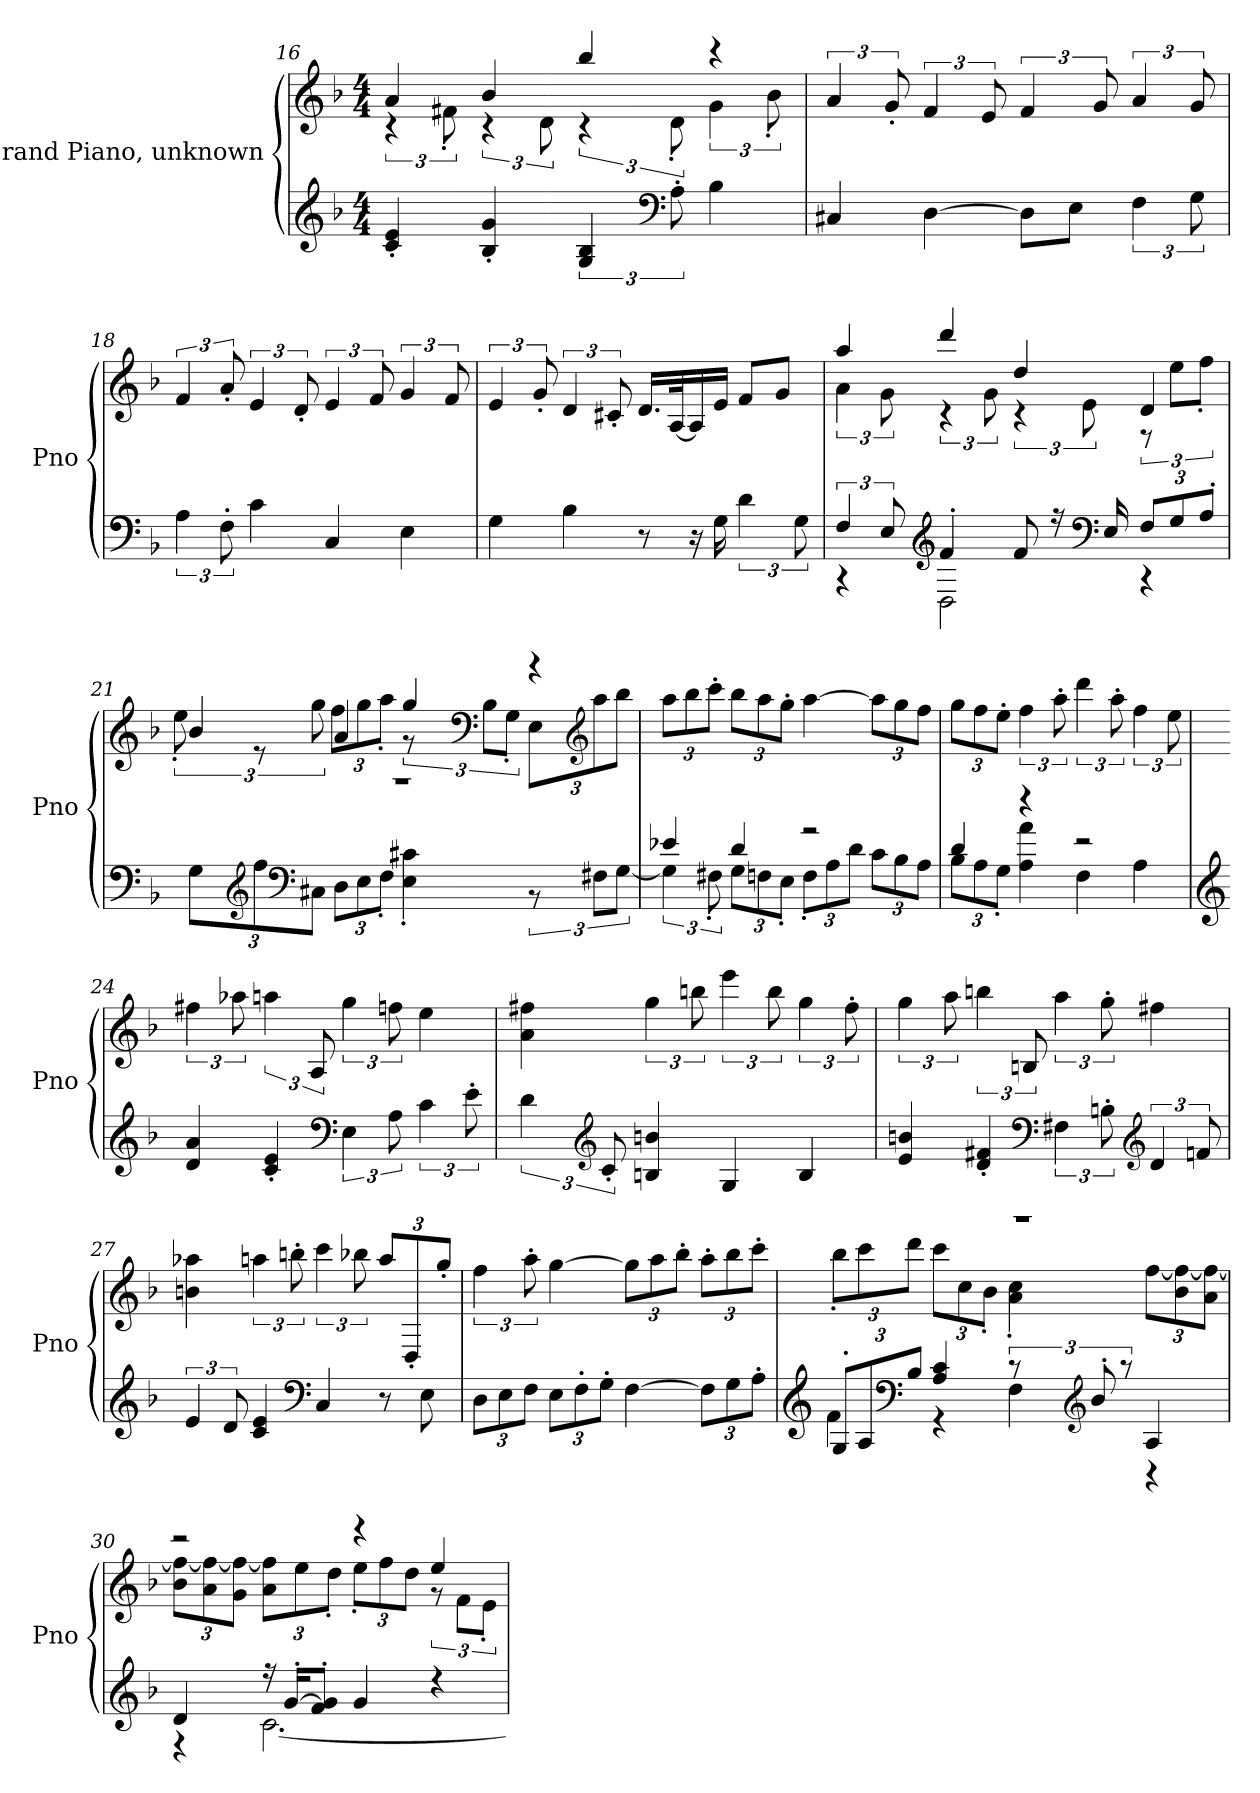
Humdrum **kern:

**kern	**kern
*part1	*part1
*staff2	*staff1
*I"Grand Piano, unknown	*
*I'Pno	*
*clefG2	*clefG2
*k[b-]	*k[b-]
*M4/4	*M4/4
=16	=16
*	*^
4c/' 4e/'	4a/	6r
.	.	12f#X'\
4B-/' 4g/'	4b-/	6r
.	.	12d\
6G/ 6B-/	4bb-/	6r
*clefF4	*	*
12A'\	.	12d'\
4B-\	4r	6g\
.	.	12b-'\
*	*v	*v
=17	=17
4C#X/	6a/
.	12g'/
[4D\	6f/
.	12e/
8D\L]	6f/
8E\J	.
.	12g/
6F\	6a/
12G\	12g/
!!LO:PB:g=z
=18	=18
6A\	6f/
12F'\	12a'/
4c\	6e/
.	12d'/
4C/	6e/
.	12f/
4E\	6g/
.	12f/
=19	=19
4G\	6e/
.	12g'/
4B-\	6d/
.	12c#X'/
8r	16.d/LL
.	[32A/K
16r	16A/]
16G\	16e/JJ
6d\	8f/L
.	8g/J
12G\	.
=20	=20
*^	*^
6F/	4r	4aa/	6a\
12E/	.	.	12g\
*clefG2	*	*	*
4f'/	2D\	4ddd/	6r
.	.	.	12g\
8f/	.	4dd/	6r
16r	.	.	.
.	.	.	12e\
*clefF4	*	*	*
16E/	.	.	.
*Xbrackettup	*	*	*
12F/L	4r	4d/	12r
12G/	.	.	12ee\L
12A'/J	.	.	12ff'\J
!!LO:LB:g=z	!!
=21	=21	=21	=21
1r	12G\L	4b-/	12ee'\
*clefG2	*	*	*
.	12ff\	.	12r
*clefF4	*	*	*
.	12C#X\J	.	12gg\
*	*	*	*Xbrackettup
.	12D\L	4a/	12ff\L
.	12E\	.	12gg\
.	12F'\J	.	12aa'\J
*	*	*	*brackettup
.	4E\' 4c#X\'	4gg/	12r
*	*	*clefF4	*
.	.	.	12B-\L
.	.	.	12G'\J
*	*brackettup	*	*Xbrackettup
.	12r	4r	12E\L
*	*	*clefG2	*
.	12F#X\L	.	12aa\
.	[12G\J	.	12bb-\J
*	*	*v	*v
=22	=22	=22
4e-X/	6G\]	12aa\L
.	.	12bb-\
.	12F#X'\	12ccc'\J
*	*Xbrackettup	*
4d/	12G\L	12bb-\L
.	12Fn\	12aa\
.	12E'\J	12gg'\J
2r	12F'\L	[4aa\
.	12A\	.
.	12d\J	.
.	12c\L	12aa\L]
.	12B-\	12gg\
.	12A\J	12ff\J
=23	=23	=23
4d/	12B-\L	12gg\L
.	12A\	12ff\
.	12G'\J	12ee'\J
*	*	*brackettup
4r	4A\ 4a\	6ff\
.	.	12aa'\
2r	4F\	6ddd\
.	.	12aa'\
.	4A\	6ff\
.	.	12ee\
*v	*v	*
!!LO:LB:g=z
=24	=24
*clefG2	*
4d/ 4a/	6ff#X\
.	12aa-X\
4c/' 4e/'	6aan\
.	12A/
*clefF4	*
*brackettup	*
6E\	6gg\
12A\	12ffn\
6c\	4ee\
12e'\	.
=25	=25
6d\	4a\ 4ff#X\
*clefG2	*
12c'/	.
4Bn/ 4bn/	6gg\
.	12bbn\
4G/	6eee\
.	12bb\
4B/	6gg\
.	12ff#'\
=26	=26
4e/ 4bn/	6gg\
.	12aa\
4d/' 4f#X/'	6bbn\
.	12Bn/
*clefF4	*
6F#X\	6aa\
12Bn'\	12gg'\
*clefG2	*
6d/	4ff#X\
12fn/	.
!!LO:LB:g=z
=27	=27
6e/	4bn\ 4aa-X\
12d/	.
4c/ 4e/	6aan\
.	12bbn'\
*clefF4	*
4C/	6ccc\
.	12bb-X\
*	*Xbrackettup
8r	12aa/L
.	12D'/
8E\	.
.	12gg'/J
=28	=28
*Xbrackettup	*brackettup
12D\L	6ff\
12E\	.
12F\J	12aa'\
12E\L	[4gg\
12F'\	.
12G'\J	.
*	*Xbrackettup
[4F\	12gg\L]
.	12aa\
.	12bb-'\J
12F\L]	12aa'\L
12G\	12bb-\
12A'\J	12ccc'\J
!!LO:LB:g=z
=29	=29
*clefG2	*
*^	*^
12G'/L	4f\	1r	12bb-'\L
12A/	.	.	12ccc\
*clefF4	*	*	*
12B-/J	.	.	12ddd\J
4A/ 4c/	4r	.	12ccc\L
.	.	.	12cc\
.	.	.	12b-'\J
*brackettup	*	*	*
12r	4F\	.	4a\' 4cc\'
*clefG2	*	*	*
12b-'/	.	.	.
12r	.	.	.
4A/	4r	.	[12ff\L
.	.	.	12b-\ 12ff\_
.	.	.	12a\ 12ff\_J
=30	=30	=30	=30
4d/	4r	2r	12b-\ 12ff\_L
.	.	.	12a\ 12ff\_
.	.	.	12g\ 12ff\_J
16r	[2.c\	.	12a\ 12ff\]L
[16g'/KL	.	.	.
.	.	.	12ee\
8f/' 8g/]'J	.	.	.
.	.	.	12dd'\J
4g/	.	4r	12ee'\L
.	.	.	12ff\
.	.	.	12dd\J
*	*	*	*brackettup
4r	.	4ee/	12r
.	.	.	12f\L
.	.	.	12e'\J
*v	*v	*	*
*	*v	*v
=	=
*-	*-
